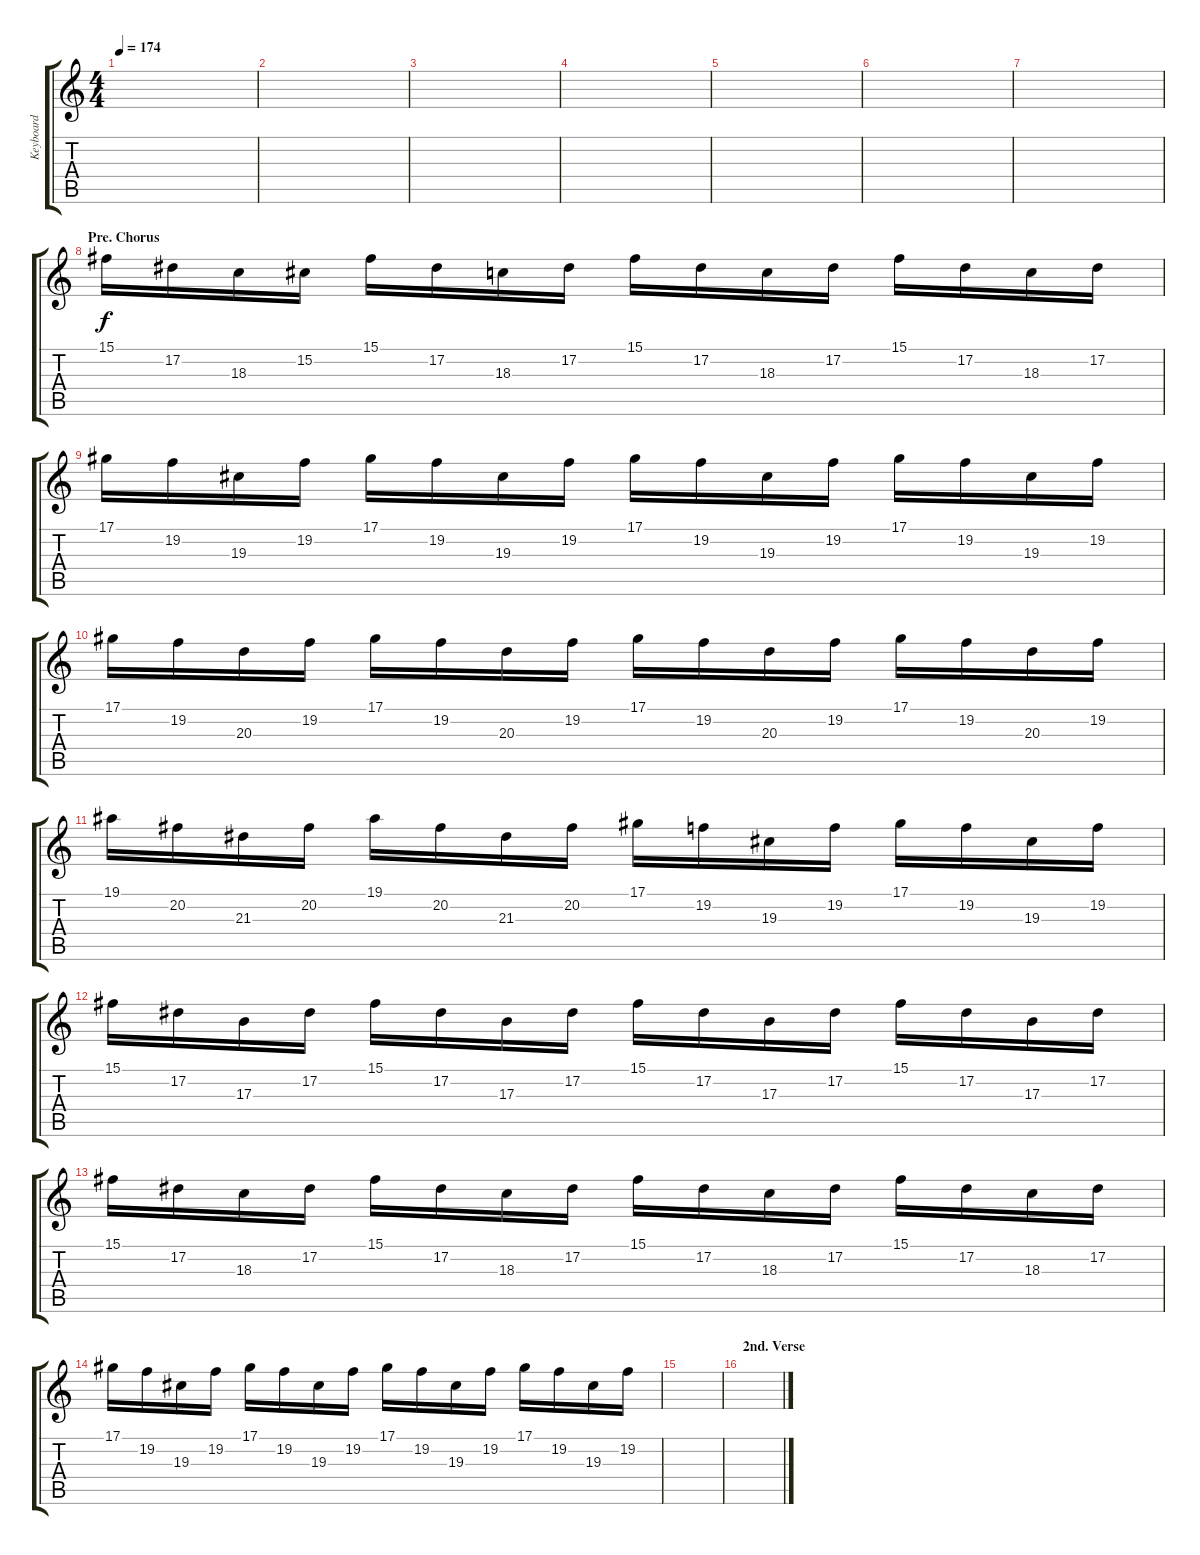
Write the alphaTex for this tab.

\track ("Keyboard" "Keyboard") {instrument harpsichord}
\staff {score tabs}
\tuning (Eb4 Bb3 Gb3 Db3 Ab2 Eb2) {hide}
\ts (4 4)
\tempo 174
\clef g2
\ks c
|
|
|
|
|
|
|
\section ("" "Pre. Chorus")
15.1.16 17.2.16 18.3.16 15.2.16 15.1.16 17.2.16 18.3.16 17.2.16 15.1.16 17.2.16 18.3.16 17.2.16 15.1.16 17.2.16 18.3.16 17.2.16 |
17.1.16 19.2.16 19.3.16 19.2.16 17.1.16 19.2.16 19.3.16 19.2.16 17.1.16 19.2.16 19.3.16 19.2.16 17.1.16 19.2.16 19.3.16 19.2.16 |
17.1.16 19.2.16 20.3.16 19.2.16 17.1.16 19.2.16 20.3.16 19.2.16 17.1.16 19.2.16 20.3.16 19.2.16 17.1.16 19.2.16 20.3.16 19.2.16 |
19.1.16 20.2.16 21.3.16 20.2.16 19.1.16 20.2.16 21.3.16 20.2.16 17.1.16 19.2.16 19.3.16 19.2.16 17.1.16 19.2.16 19.3.16 19.2.16 |
15.1.16 17.2.16 17.3.16 17.2.16 15.1.16 17.2.16 17.3.16 17.2.16 15.1.16 17.2.16 17.3.16 17.2.16 15.1.16 17.2.16 17.3.16 17.2.16 |
15.1.16 17.2.16 18.3.16 17.2.16 15.1.16 17.2.16 18.3.16 17.2.16 15.1.16 17.2.16 18.3.16 17.2.16 15.1.16 17.2.16 18.3.16 17.2.16 |
17.1.16 19.2.16 19.3.16 19.2.16 17.1.16 19.2.16 19.3.16 19.2.16 17.1.16 19.2.16 19.3.16 19.2.16 17.1.16 19.2.16 19.3.16 19.2.16 |
|
\section ("" "2nd. Verse")
